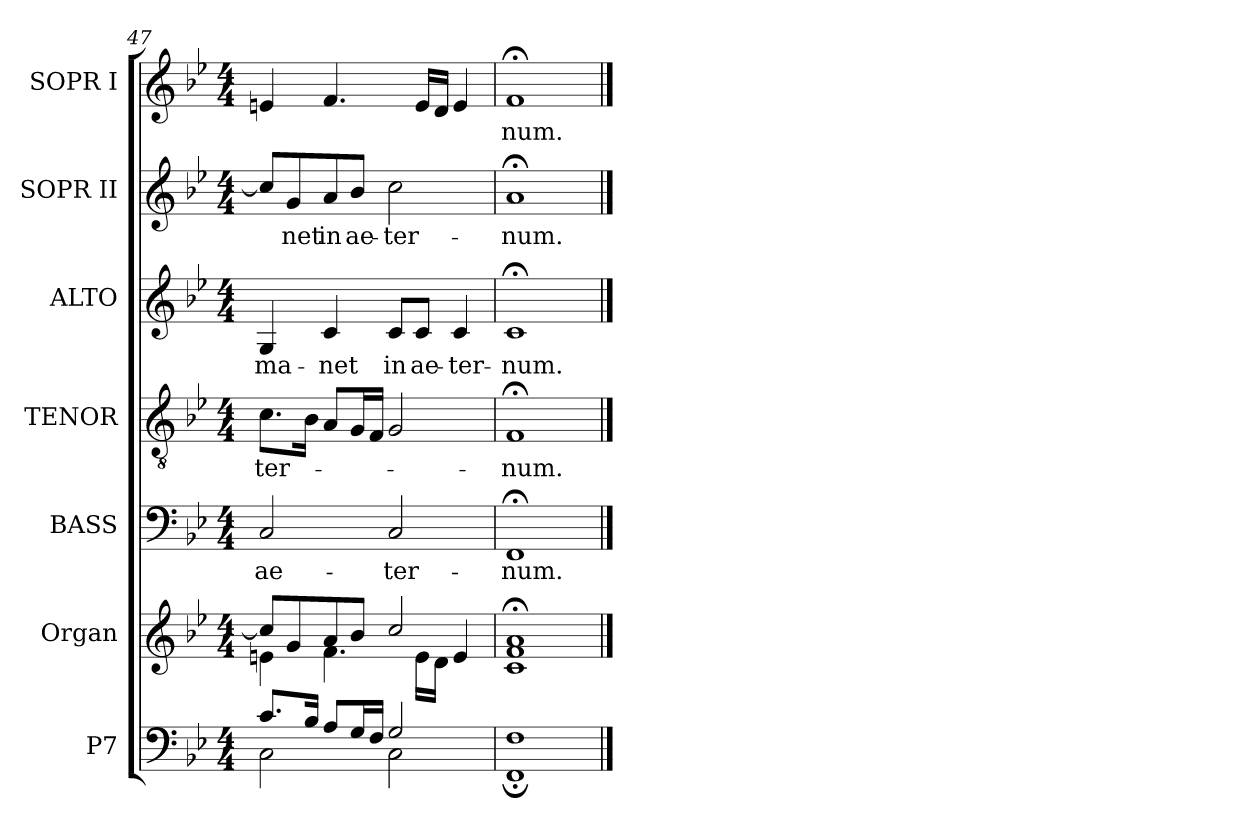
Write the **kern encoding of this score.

**kern	**kern	**kern	**text	**kern	**text	**kern	**text	**kern	**text	**kern	**text
*part7	*part6	*part5	*part5	*part4	*part4	*part3	*part3	*part2	*part2	*part1	*part1
*staff7	*staff6	*staff5	*staff5	*staff4	*staff4	*staff3	*staff3	*staff2	*staff2	*staff1	*staff1
*I"P7	*I"Organ	*I"BASS	*	*I"TENOR	*	*I"ALTO	*	*I"SOPR  II	*	*I"SOPR  I	*
*	*	*I'B.	*	*I'T.	*	*I'A.	*	*I'S.	*	*I'S.	*
*clefF4	*clefG2	*clefF4	*	*clefGv2	*	*clefG2	*	*clefG2	*	*clefG2	*
*	*	*	*	*ITrd7c12	*	*	*	*	*	*	*
*k[b-e-]	*k[b-e-]	*k[b-e-]	*	*k[b-e-]	*	*k[b-e-]	*	*k[b-e-]	*	*k[b-e-]	*
*B-:	*B-:	*B-:	*	*B-:	*	*B-:	*	*B-:	*	*B-:	*
*M4/4	*M4/4	*M4/4	*	*M4/4	*	*M4/4	*	*M4/4	*	*M4/4	*
=47	=47	=47	=47	=47	=47	=47	=47	=47	=47	=47	=47
*^	*^	*	*	*	*	*	*	*	*	*	*
!	!	!	!	!	!LO:LY:b:color=#000000	!	!	!	!	!	!	!	!
!	!	!	!	!	!	!	!LO:LY:b:color=#000000	!	!	!	!	!	!
!	!	!	!	!	!	!	!	!	!LO:LY:b:color=#000000	!	!	!	!
8.ci/L	2Ci\	8cci/L]	4eni\	2Ci/	ae-	8.Ci\L	-ter-	4Gi/	ma-	8cci/L]	.	4eni/	.
!	!	!	!	!	!	!	!	!	!	!	!LO:LY:b:color=#000000	!	!
.	.	8gi/	.	.	.	.	.	.	.	8gi/	-net	.	.
16B-i/Jk	.	.	.	.	.	16BB-i\Jk	.	.	.	.	.	.	.
!	!	!	!	!	!	!	!	!	!LO:LY:b:color=#000000	!	!	!	!
!	!	!	!	!	!	!	!	!	!	!	!LO:LY:b:color=#000000	!	!
8Ai/L	.	8ai/	4.fi\	.	.	8AAi/L	.	4ci/	-net	8ai/	in	4.fi/	.
!	!	!	!	!	!	!	!	!	!	!	!LO:LY:b:color=#000000	!	!
16Gi/L	.	8b-i/J	.	.	.	16GGi/L	.	.	.	8b-i/J	ae-	.	.
16Fi/JJ	.	.	.	.	.	16FFi/JJ	.	.	.	.	.	.	.
!	!	!	!	!	!LO:LY:b:color=#000000	!	!	!	!	!	!	!	!
!	!	!	!	!	!	!	!	!	!LO:LY:b:color=#000000	!	!	!	!
!	!	!	!	!	!	!	!	!	!	!	!LO:LY:b:color=#000000	!	!
2Gi/	2Ci\	2cci/	.	2Ci/	-ter-	2GGi/	.	8ci/L	in	2cci\	-ter-	.	.
!	!	!	!	!	!	!	!	!	!LO:LY:b:color=#000000	!	!	!	!
.	.	.	16ei\LL	.	.	.	.	8ci/J	ae-	.	.	16ei/LL	.
.	.	.	16di\JJ	.	.	.	.	.	.	.	.	16di/JJ	.
!	!	!	!	!	!	!	!	!	!LO:LY:b:color=#000000	!	!	!	!
.	.	.	4ei/	.	.	.	.	4ci/	-ter-	.	.	4ei/	.
=48	=48	=48	=48	=48	=48	=48	=48	=48	=48	=48	=48	=48	=48
!	!	!	!	!	!LO:LY:b:color=#000000	!	!	!	!	!	!	!	!
!	!	!	!	!	!	!	!LO:LY:b:color=#000000	!	!	!	!	!	!
!	!	!	!	!	!	!	!	!	!LO:LY:b:color=#000000	!	!	!	!
!	!	!	!	!	!	!	!	!	!	!	!LO:LY:b:color=#000000	!	!
!	!	!	!	!	!	!	!	!	!	!	!	!	!LO:LY:b:color=#000000
1Fi	1FF;i	1fi; 1ai;	1ci	1FF;i	-num.	1FF;i	-num.	1c;i	-num.	1a;i	-num.	1f;i	-num.
*v	*v	*	*	*	*	*	*	*	*	*	*	*	*
*	*v	*v	*	*	*	*	*	*	*	*	*	*
==	==	==	==	==	==	==	==	==	==	==	==
*-	*-	*-	*-	*-	*-	*-	*-	*-	*-	*-	*-
